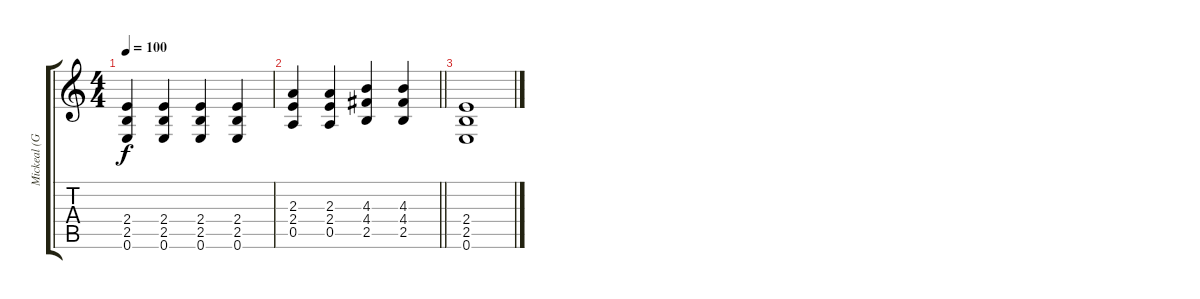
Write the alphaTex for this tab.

\track ("Mickeal (Guitare_01)" "Mickeal (G") {instrument overdrivenguitar}
\staff {score tabs}
\tuning (E4 B3 G3 D3 A2 E2) {hide}
\ts (4 4)
\tempo 100
\clef g2
\ks c
(2.4 2.5 0.6).4{dy f} (2.4 2.5 0.6).4 (2.4 2.5 0.6).4 (2.4 2.5 0.6).4 |
\barLineRight lightlight
(2.3 2.4 0.5).4 (2.3 2.4 0.5).4 (4.3 4.4 2.5).4 (4.3 4.4 2.5).4 |
(2.4 2.5 0.6).1
